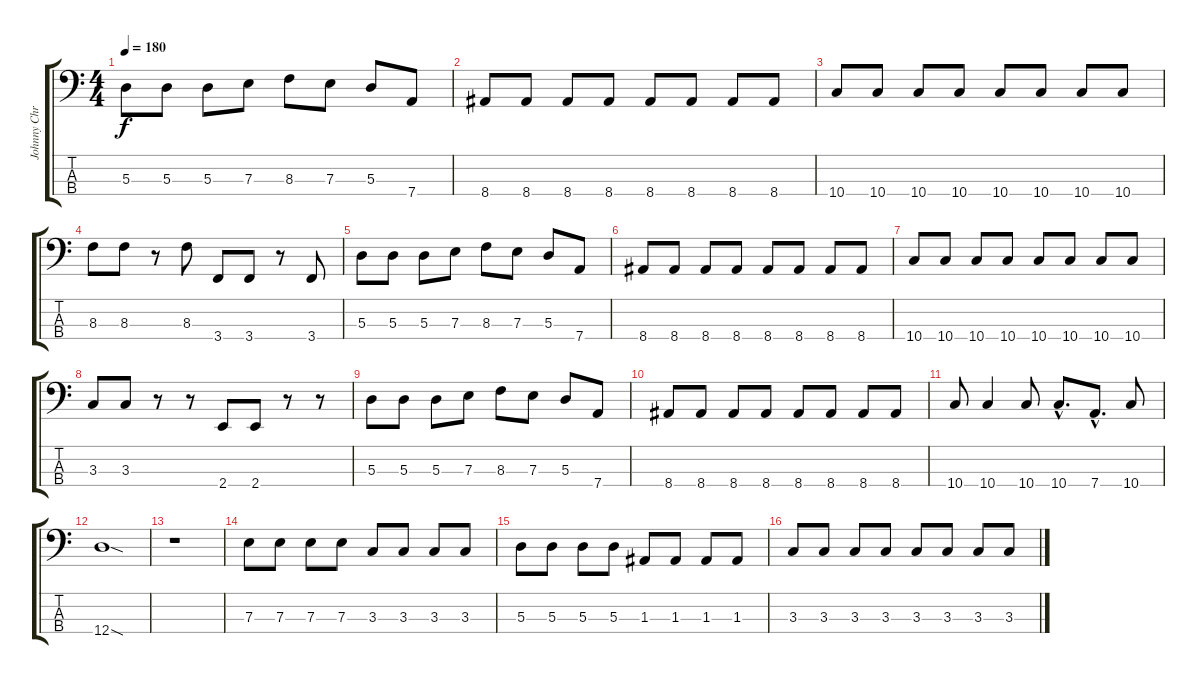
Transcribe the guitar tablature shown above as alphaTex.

\track ("Johnny Christ" "Johnny Chr") {instrument electricbasspick}
\staff {score tabs}
\tuning (G2 D2 A1 D1) {hide}
\ts (4 4)
\tempo 180
\clef f4
\ks c
5.3.8{dy f} 5.3.8 5.3.8 7.3.8 8.3.8 7.3.8 5.3.8 7.4.8 |
8.4.8 8.4.8 8.4.8 8.4.8 8.4.8 8.4.8 8.4.8 8.4.8 |
10.4.8 10.4.8 10.4.8 10.4.8 10.4.8 10.4.8 10.4.8 10.4.8 |
8.3.8 8.3.8 r.8 8.3.8 3.4.8 3.4.8 r.8 3.4.8 |
5.3.8 5.3.8 5.3.8 7.3.8 8.3.8 7.3.8 5.3.8 7.4.8 |
8.4.8 8.4.8 8.4.8 8.4.8 8.4.8 8.4.8 8.4.8 8.4.8 |
10.4.8 10.4.8 10.4.8 10.4.8 10.4.8 10.4.8 10.4.8 10.4.8 |
3.3.8 3.3.8 r.8 r.8 2.4.8 2.4.8 r.8 r.8 |
5.3.8 5.3.8 5.3.8 7.3.8 8.3.8 7.3.8 5.3.8 7.4.8 |
8.4.8 8.4.8 8.4.8 8.4.8 8.4.8 8.4.8 8.4.8 8.4.8 |
10.4.8 10.4.4 10.4.8 10.4{hac}.8{d} 7.4{hac}.8{d} 10.4.8 |
12.4{sod}.1 |
r.1 |
7.3.8 7.3.8 7.3.8 7.3.8 3.3.8 3.3.8 3.3.8 3.3.8 |
5.3.8 5.3.8 5.3.8 5.3.8 1.3.8 1.3.8 1.3.8 1.3.8 |
3.3.8 3.3.8 3.3.8 3.3.8 3.3.8 3.3.8 3.3.8 3.3.8
